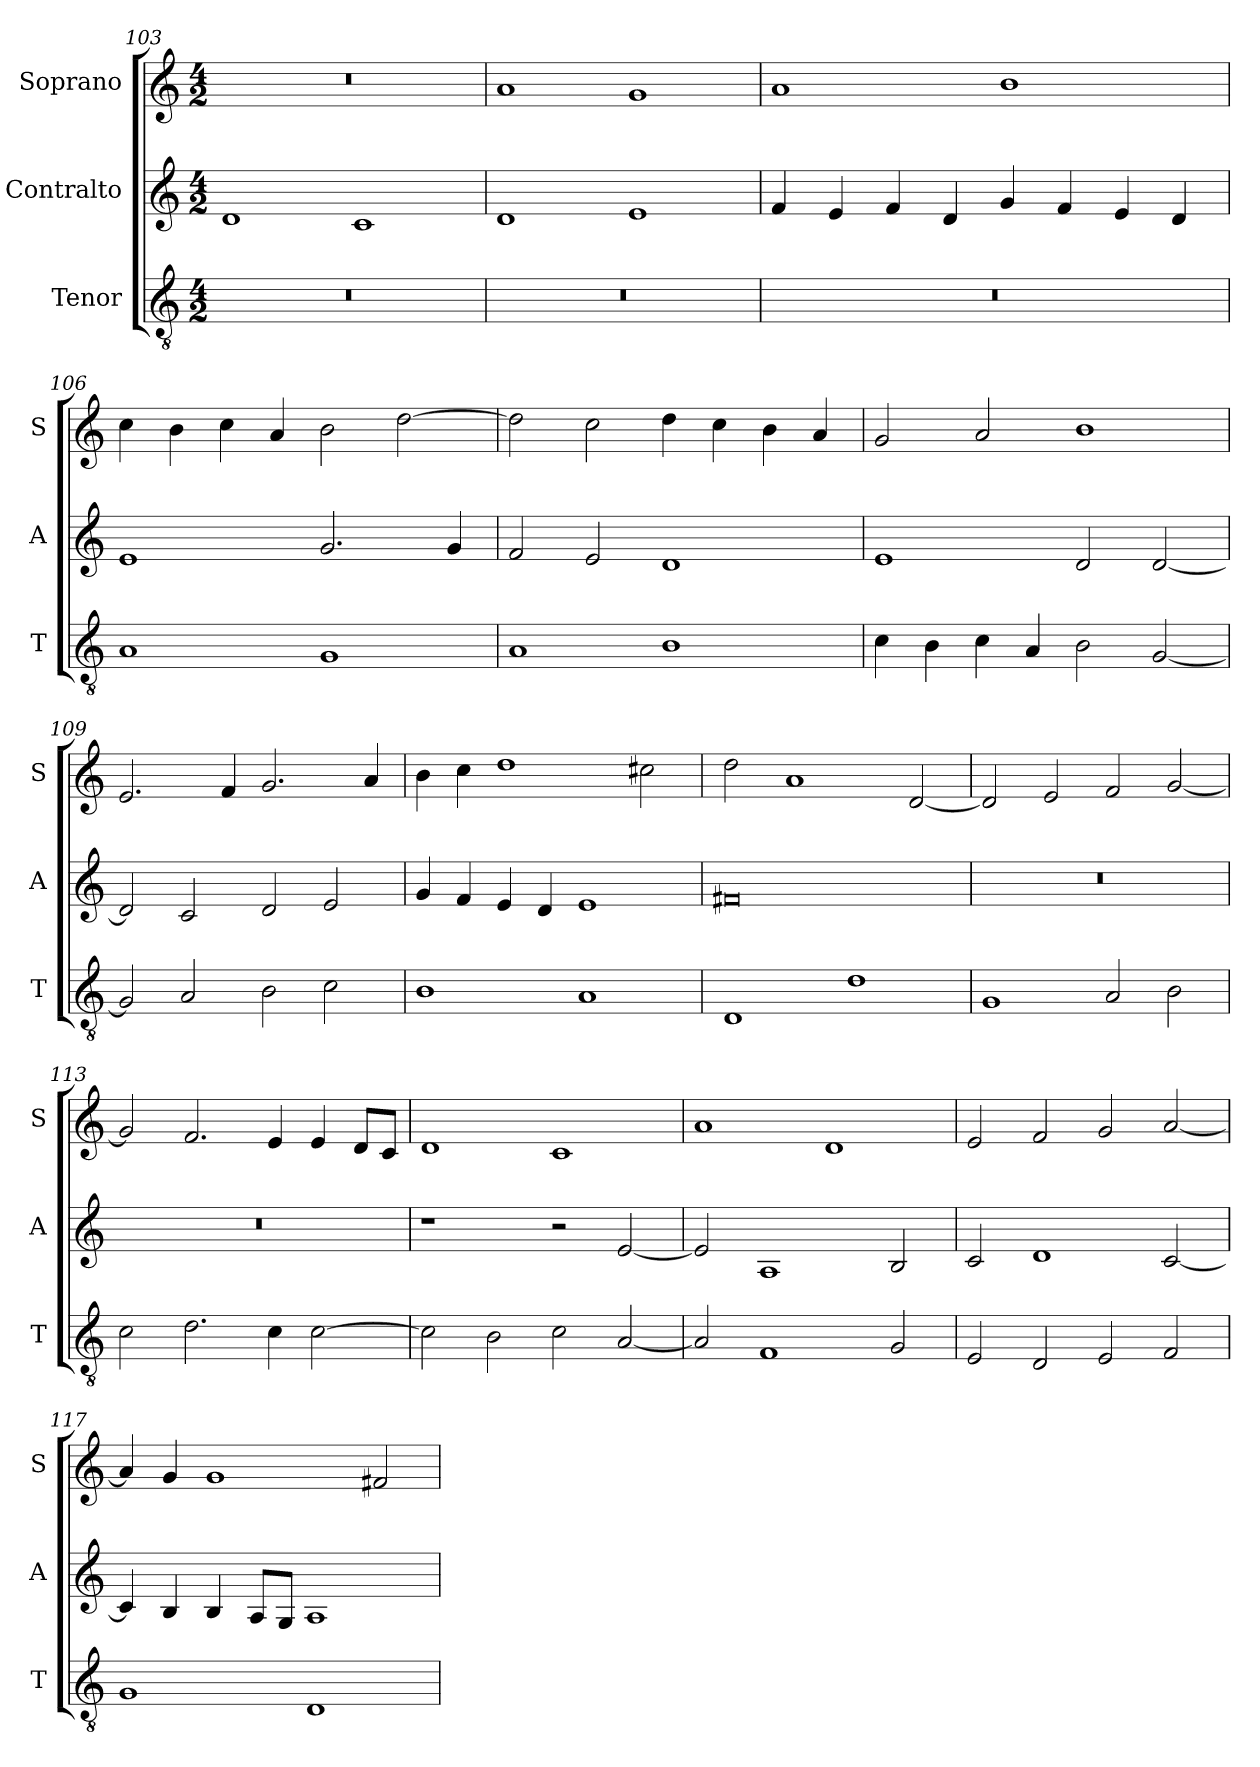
**kern	**kern	**kern
*part3	*part2	*part1
*staff3	*staff2	*staff1
*I"Tenor	*I"Contralto	*I"Soprano
*I'T	*I'A	*I'S
*clefGv2	*clefG2	*clefG2
*k[]	*k[]	*k[]
*M4/2	*M4/2	*M4/2
=103	=103	=103
0r	1d	0r
.	1c	.
=104	=104	=104
0r	1d	1a
.	1e	1g
=105	=105	=105
0r	4f	1a
.	4e	.
.	4f	.
.	4d	.
.	4g	1b
.	4f	.
.	4e	.
.	4d	.
=106	=106	=106
1A	1e	4cc
.	.	4b
.	.	4cc
.	.	4a
1G	2.g	2b
.	.	[2dd
.	4g	.
=107	=107	=107
1A	2f	2dd]
.	2e	2cc
1B	1d	4dd
.	.	4cc
.	.	4b
.	.	4a
=108	=108	=108
4c	1e	2g
4B	.	.
4c	.	2a
4A	.	.
2B	2d	1b
[2G	[2d	.
=109	=109	=109
2G]	2d]	2.e
2A	2c	.
.	.	4f
2B	2d	2.g
2c	2e	.
.	.	4a
=110	=110	=110
1B	4g	4b
.	4f	4cc
.	4e	1dd
.	4d	.
1A	1e	.
.	.	2cc#X
=111	=111	=111
1D	0f#X	2dd
.	.	1a
1d	.	.
.	.	[2d
=112	=112	=112
1G	0r	2d]
.	.	2e
2A	.	2f
2B	.	[2g
=113	=113	=113
2c	0r	2g]
2.d	.	2.f
4c	.	4e
[2c	.	4e
.	.	8d/L
.	.	8c/J
=114	=114	=114
2c]	1r	1d
2B	.	.
2c	2r	1c
[2A	[2e	.
=115	=115	=115
2A]	2e]	1a
1F	1A	.
.	.	1d
2G	2B	.
=116	=116	=116
2E	2c	2e
2D	1d	2f
2E	.	2g
2F	[2c	[2a
=117	=117	=117
1G	4c]	4a]
.	4B	4g
.	4B	1g
.	8A/L	.
.	8G/J	.
1D	1A	.
.	.	2f#X
=	=	=
*-	*-	*-
